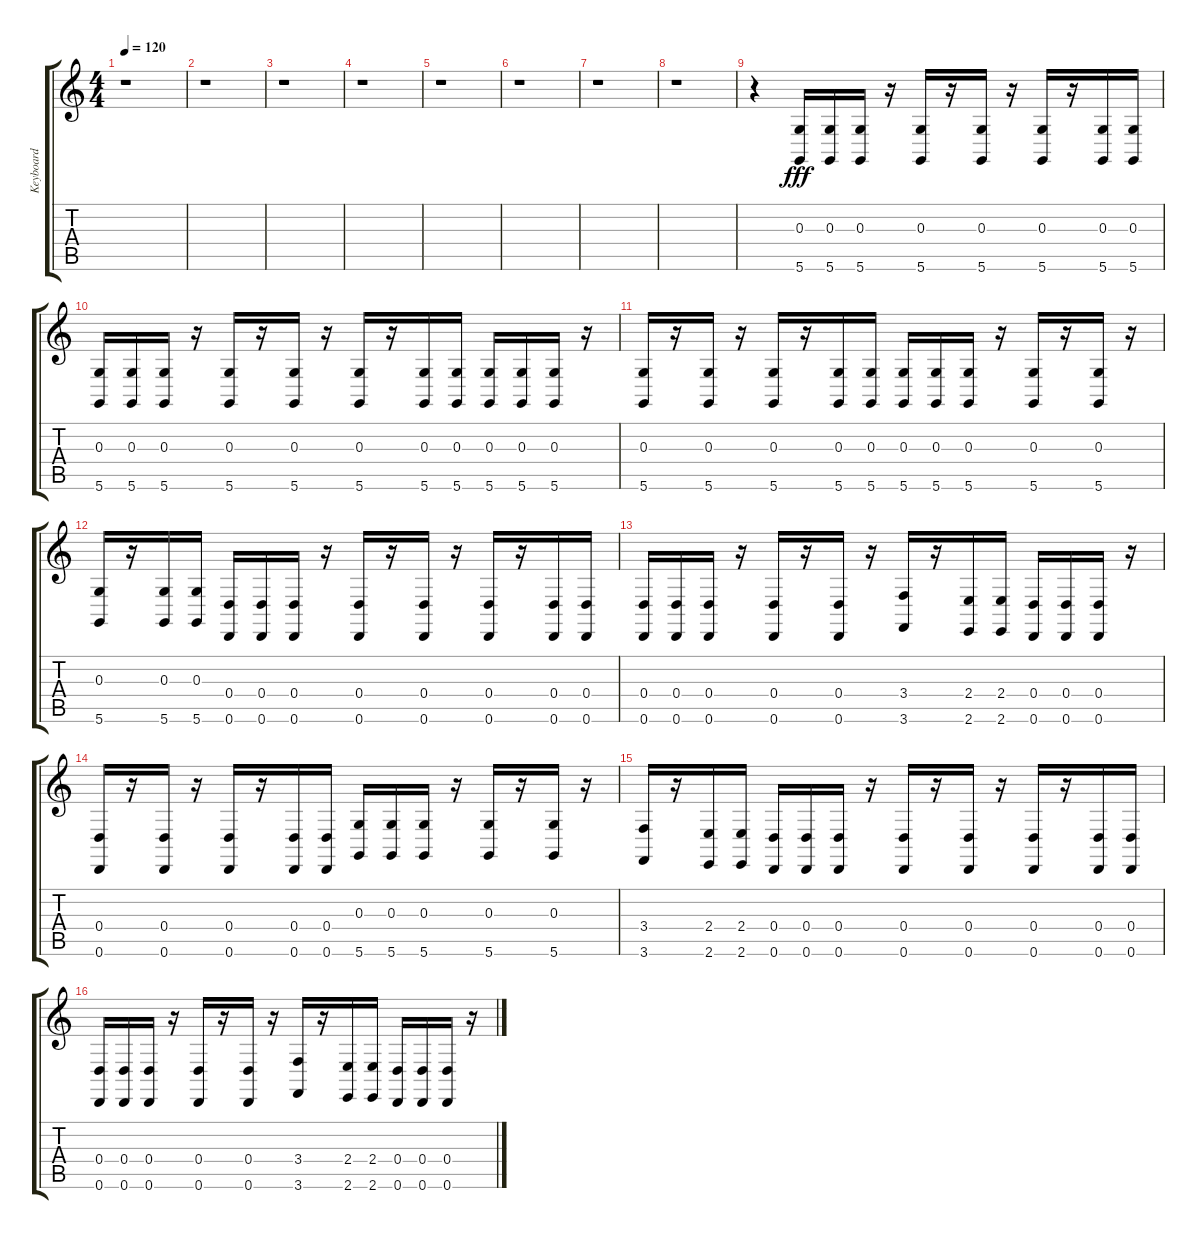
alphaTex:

\track ("Keyboard" "Keyboard") {instrument stringensemble1}
\staff {score tabs}
\tuning (E4 B3 G3 D3 A2 D2) {hide}
\ts (4 4)
\tempo 120
\clef g2
\ks c
r.1{dy fff} |
r.1 |
r.1 |
r.1 |
r.1 |
r.1 |
r.1 |
r.1 |
r.4 (0.3 5.6).16 (0.3 5.6).16 (0.3 5.6).16 r.16 (0.3 5.6).16 r.16 (0.3 5.6).16 r.16 (0.3 5.6).16 r.16 (0.3 5.6).16 (0.3 5.6).16 |
(0.3 5.6).16 (0.3 5.6).16 (0.3 5.6).16 r.16 (0.3 5.6).16 r.16 (0.3 5.6).16 r.16 (0.3 5.6).16 r.16 (0.3 5.6).16 (0.3 5.6).16 (0.3 5.6).16 (0.3 5.6).16 (0.3 5.6).16 r.16 |
(0.3 5.6).16 r.16 (0.3 5.6).16 r.16 (0.3 5.6).16 r.16 (0.3 5.6).16 (0.3 5.6).16 (0.3 5.6).16 (0.3 5.6).16 (0.3 5.6).16 r.16 (0.3 5.6).16 r.16 (0.3 5.6).16 r.16 |
(0.3 5.6).16 r.16 (0.3 5.6).16 (0.3 5.6).16 (0.4 0.6).16 (0.4 0.6).16 (0.4 0.6).16 r.16 (0.4 0.6).16 r.16 (0.4 0.6).16 r.16 (0.4 0.6).16 r.16 (0.4 0.6).16 (0.4 0.6).16 |
(0.4 0.6).16 (0.4 0.6).16 (0.4 0.6).16 r.16 (0.4 0.6).16 r.16 (0.4 0.6).16 r.16 (3.4 3.6).16 r.16 (2.4 2.6).16 (2.4 2.6).16 (0.4 0.6).16 (0.4 0.6).16 (0.4 0.6).16 r.16 |
(0.4 0.6).16 r.16 (0.4 0.6).16 r.16 (0.4 0.6).16 r.16 (0.4 0.6).16 (0.4 0.6).16 (0.3 5.6).16 (0.3 5.6).16 (0.3 5.6).16 r.16 (0.3 5.6).16 r.16 (0.3 5.6).16 r.16 |
(3.4 3.6).16 r.16 (2.4 2.6).16 (2.4 2.6).16 (0.4 0.6).16 (0.4 0.6).16 (0.4 0.6).16 r.16 (0.4 0.6).16 r.16 (0.4 0.6).16 r.16 (0.4 0.6).16 r.16 (0.4 0.6).16 (0.4 0.6).16 |
(0.4 0.6).16 (0.4 0.6).16 (0.4 0.6).16 r.16 (0.4 0.6).16 r.16 (0.4 0.6).16 r.16 (3.4 3.6).16 r.16 (2.4 2.6).16 (2.4 2.6).16 (0.4 0.6).16 (0.4 0.6).16 (0.4 0.6).16 r.16
